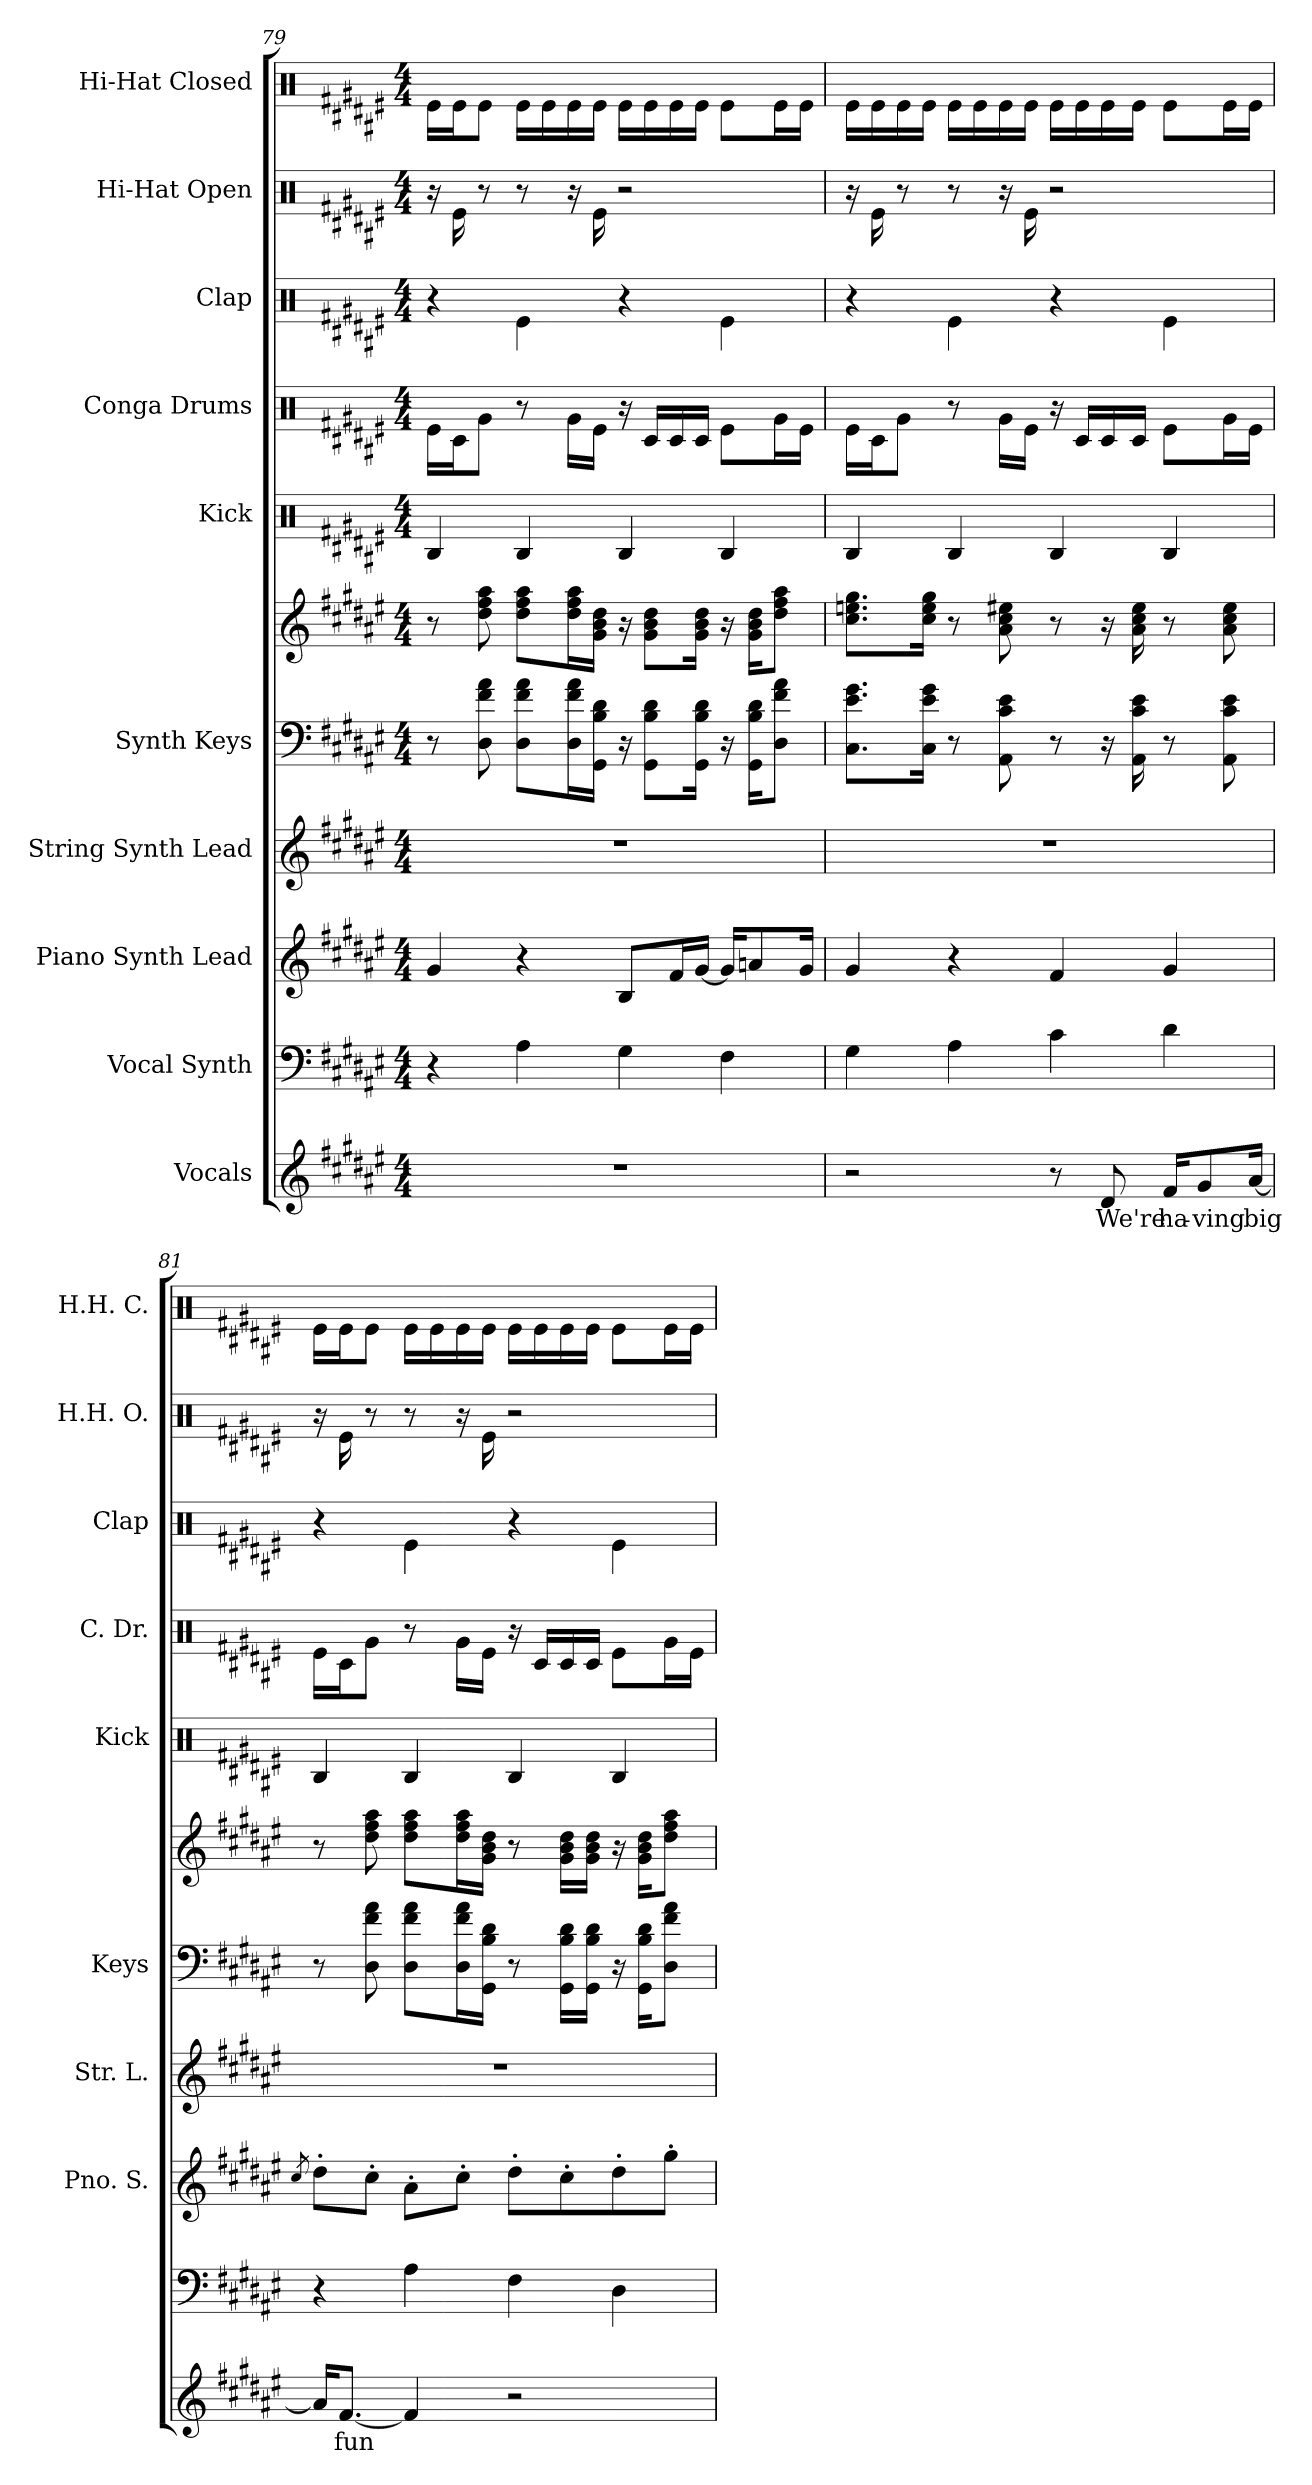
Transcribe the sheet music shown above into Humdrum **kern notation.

**kern	**text	**kern	**kern	**kern	**kern	**kern	**kern	**kern	**kern	**kern	**kern
*part10	*part10	*part9	*part8	*part7	*part6	*part6	*part5	*part4	*part3	*part2	*part1
*staff11	*staff11	*staff10	*staff9	*staff8	*staff7	*staff6	*staff5	*staff4	*staff3	*staff2	*staff1
*I"Vocals	*	*I"Vocal Synth	*I"Piano Synth Lead	*I"String Synth Lead	*I"Synth Keys	*	*I"Kick	*I"Conga Drums	*I"Clap	*I"Hi-Hat Open	*I"Hi-Hat Closed
*	*	*	*I'Pno. S.	*I'Str. L.	*I'Keys	*	*I'Kick	*I'C. Dr.	*I'Clap	*I'H.H. O.	*I'H.H. C.
!!LO:LB:g=z
*clefG2	*	*clefF4	*clefG2	*clefG2	*clefF4	*clefG2	*clefX	*clefX	*clefX	*clefX	*clefX
*k[f#c#g#d#a#e#]	*	*k[f#c#g#d#a#e#]	*k[f#c#g#d#a#e#]	*k[f#c#g#d#a#e#]	*k[f#c#g#d#a#e#]	*k[f#c#g#d#a#e#]	*k[f#c#g#d#a#e#]	*k[f#c#g#d#a#e#]	*k[f#c#g#d#a#e#]	*k[f#c#g#d#a#e#]	*k[f#c#g#d#a#e#]
*F#:	*	*F#:	*F#:	*F#:	*F#:	*F#:	*F#:	*F#:	*F#:	*F#:	*F#:
*M4/4	*	*M4/4	*M4/4	*M4/4	*M4/4	*M4/4	*M4/4	*M4/4	*M4/4	*M4/4	*M4/4
=79	=79	=79	=79	=79	=79	=79	=79	=79	=79	=79	=79
1r	.	4r	4g#/	1r	8r	8r	4RB/	16Re\LL	4r	16r	16Re\LL
.	.	.	.	.	.	.	.	16Rc\J	.	16Re\	16Re\J
.	.	.	.	.	8D#\ 8f#\ 8a#\	8dd#\ 8ff#\ 8aa#\	.	8Rg\J	.	8r	8Re\J
.	.	4A#\	4r	.	8D#\ 8f#\ 8a#\L	8dd#\ 8ff#\ 8aa#\L	4RB/	8r	4Re\	8r	16Re\LL
.	.	.	.	.	.	.	.	.	.	.	16Re\
.	.	.	.	.	16D#\ 16f#\ 16a#\L	16dd#\ 16ff#\ 16aa#\L	.	16Rg\LL	.	16r	16Re\
.	.	.	.	.	16GG#\ 16B\ 16d#\JJ	16g#\ 16b\ 16dd#\JJ	.	16Re\JJ	.	16Re\	16Re\JJ
.	.	4G#\	8B/L	.	16r	16r	4RB/	16r	4r	2r	16Re\LL
.	.	.	.	.	8GG#\ 8B\ 8d#\L	8g#\ 8b\ 8dd#\L	.	16Rc/LL	.	.	16Re\
.	.	.	16f#/L	.	.	.	.	16Rc/	.	.	16Re\
.	.	.	[16g#/JJ	.	16GG#\ 16B\ 16d#\Jk	16g#\ 16b\ 16dd#\Jk	.	16Rc/JJ	.	.	16Re\JJ
.	.	4F#\	16g#/KL]	.	16r	16r	4RB/	8Re\L	4Re\	.	8Re\L
.	.	.	8an/	.	16GG#\ 16B\ 16d#\KL	16g#\ 16b\ 16dd#\KL	.	.	.	.	.
.	.	.	.	.	8D#\ 8f#\ 8a#\J	8dd#\ 8ff#\ 8aa#\J	.	16Rg\L	.	.	16Re\L
.	.	.	16g#/Jk	.	.	.	.	16Re\JJ	.	.	16Re\JJ
=80	=80	=80	=80	=80	=80	=80	=80	=80	=80	=80	=80
2r	.	4G#\	4g#/	1r	8.C#\ 8.e#\ 8.g#\L	8.cc#\ 8.een\ 8.gg#\L	4RB/	16Re\LL	4r	16r	16Re\LL
.	.	.	.	.	.	.	.	16Rc\J	.	16Re\	16Re\
.	.	.	.	.	.	.	.	8Rg\J	.	8r	16Re\
.	.	.	.	.	16C#\ 16e#\ 16g#\Jk	16cc#\ 16ee\ 16gg#\Jk	.	.	.	.	16Re\JJ
.	.	4A#\	4r	.	8r	8r	4RB/	8r	4Re\	8r	16Re\LL
.	.	.	.	.	.	.	.	.	.	.	16Re\
.	.	.	.	.	8AA#\ 8c#\ 8e#\	8a#\ 8cc#\ 8ee#X\	.	16Rg\LL	.	16r	16Re\
.	.	.	.	.	.	.	.	16Re\JJ	.	16Re\	16Re\JJ
8r	.	4c#\	4f#/	.	8r	8r	4RB/	16r	4r	2r	16Re\LL
.	.	.	.	.	.	.	.	16Rc/LL	.	.	16Re\
!	!LO:LY:b	!	!	!	!	!	!	!	!	!	!
8d#/	We're	.	.	.	16r	16r	.	16Rc/	.	.	16Re\
.	.	.	.	.	16AA#\ 16c#\ 16e#\	16a#\ 16cc#\ 16ee#\	.	16Rc/JJ	.	.	16Re\JJ
!	!LO:LY:b	!	!	!	!	!	!	!	!	!	!
16f#/KL	ha-	4d#\	4g#/	.	8r	8r	4RB/	8Re\L	4Re\	.	8Re\L
!	!LO:LY:b	!	!	!	!	!	!	!	!	!	!
8g#/	-ving	.	.	.	.	.	.	.	.	.	.
.	.	.	.	.	8AA#\ 8c#\ 8e#\	8a#\ 8cc#\ 8ee#\	.	16Rg\L	.	.	16Re\L
!	!LO:LY:b	!	!	!	!	!	!	!	!	!	!
[16a#/Jk	big	.	.	.	.	.	.	16Re\JJ	.	.	16Re\JJ
=81	=81	=81	=81	=81	=81	=81	=81	=81	=81	=81	=81
.	.	.	8qcc#/	.	.	.	.	.	.	.	.
16a#/KL]	.	4r	8dd#'>\L	1r	8r	8r	4RB/	16Re\LL	4r	16r	16Re\LL
!	!LO:LY:b	!	!	!	!	!	!	!	!	!	!
[8.f#/J	fun	.	.	.	.	.	.	16Rc\J	.	16Re\	16Re\J
.	.	.	8cc#'>\J	.	8D#\ 8f#\ 8a#\	8dd#\ 8ff#\ 8aa#\	.	8Rg\J	.	8r	8Re\J
4f#/]	.	4A#\	8a#'>\L	.	8D#\ 8f#\ 8a#\L	8dd#\ 8ff#\ 8aa#\L	4RB/	8r	4Re\	8r	16Re\LL
.	.	.	.	.	.	.	.	.	.	.	16Re\
.	.	.	8cc#'>\J	.	16D#\ 16f#\ 16a#\L	16dd#\ 16ff#\ 16aa#\L	.	16Rg\LL	.	16r	16Re\
.	.	.	.	.	16GG#\ 16B\ 16d#\JJ	16g#\ 16b\ 16dd#\JJ	.	16Re\JJ	.	16Re\	16Re\JJ
2r	.	4F#\	8dd#'>\L	.	8r	8r	4RB/	16r	4r	2r	16Re\LL
.	.	.	.	.	.	.	.	16Rc/LL	.	.	16Re\
.	.	.	8cc#'>\	.	16GG#\ 16B\ 16d#\LL	16g#\ 16b\ 16dd#\LL	.	16Rc/	.	.	16Re\
.	.	.	.	.	16GG#\ 16B\ 16d#\JJ	16g#\ 16b\ 16dd#\JJ	.	16Rc/JJ	.	.	16Re\JJ
.	.	4D#\	8dd#'>\	.	16r	16r	4RB/	8Re\L	4Re\	.	8Re\L
.	.	.	.	.	16GG#\ 16B\ 16d#\KL	16g#\ 16b\ 16dd#\KL	.	.	.	.	.
.	.	.	8gg#'>\J	.	8D#\ 8f#\ 8a#\J	8dd#\ 8ff#\ 8aa#\J	.	16Rg\L	.	.	16Re\L
.	.	.	.	.	.	.	.	16Re\JJ	.	.	16Re\JJ
=	=	=	=	=	=	=	=	=	=	=	=
*-	*-	*-	*-	*-	*-	*-	*-	*-	*-	*-	*-
